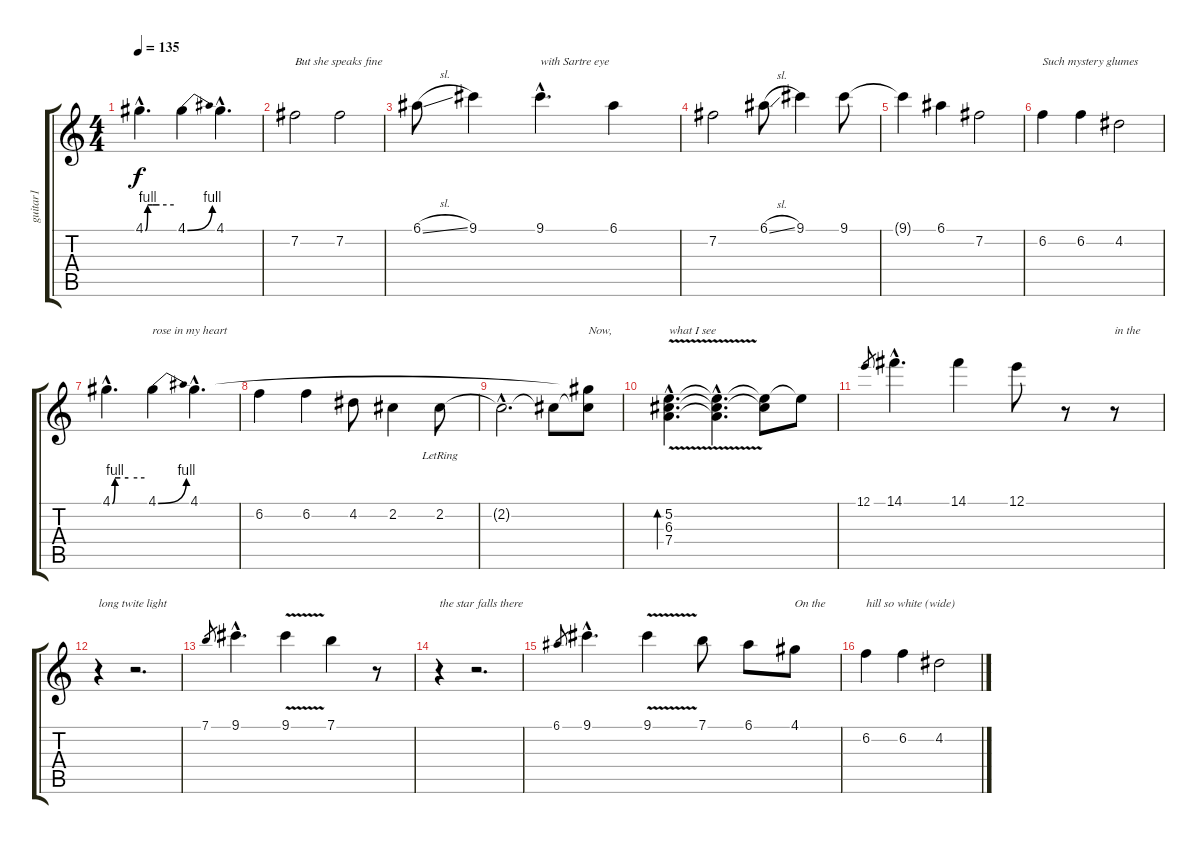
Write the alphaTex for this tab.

\track ("guitar1" "guitar1") {instrument acousticguitarsteel}
\staff {score tabs}
\tuning (E4 B3 G3 D3 A2 E2) {hide}
\ts (4 4)
\tempo 135
\clef g2
\ks c
4.1{be (custom 0 0 5 4 15 4 30 4 60 4) hac}.4{d dy f} 4.1{be (bend 0 0 60 4)}.4 4.1{hac}.4{d} |
7.2.2{txt "But she speaks fine"} 7.2.2 |
6.1{sl}.8 9.1.4 9.1{hac}.4{d txt "with Sartre eye"} 6.1.4 |
7.2.2 6.1{sl}.8 9.1.4 9.1.8 |
9.1{t}.4 6.1.4 7.2.2 |
6.2.4{txt "Such mystery glumes"} 6.2.4 4.2.2 |
4.1{be (custom 0 0 5 4 15 4 30 4 60 4) hac}.4{d} 4.1{be (bend 0 0 60 4)}.4{txt "rose in my heart"} 4.1{hac}.4{d} |
6.2.4 6.2.4 4.2.8 2.2.4 2.2{lr}.8 |
2.2{hac t}.2{d} 2.2{t}.8 (4.1{t} 2.2{t}).8{txt "Now,"} |
(5.2{v hac} 6.3{hac} 7.4{hac}).4{d bd 240 txt "what I see"} (5.2{hac t} 6.3{hac t} 7.4{hac t}).4{d} (5.2{t} 6.3{t}).8 5.2{t}.8 |
12.1.8{gr} 14.1{hac}.4{d} 14.1.4 12.1.8 r.8 r.8{txt "in the"} |
r.4{txt "long twite light"} r.2{d} |
7.1.8{gr} 9.1{hac}.4{d} 9.1{v}.4 7.1.4 r.8 |
r.4{txt "the star falls there"} r.2{d} |
6.1.8{gr} 9.1{hac}.4{d} 9.1{v}.4 7.1.8 6.1.8 4.1.8{txt "On the"} |
6.2.4{txt "hill so white (wide)"} 6.2.4 4.2.2
